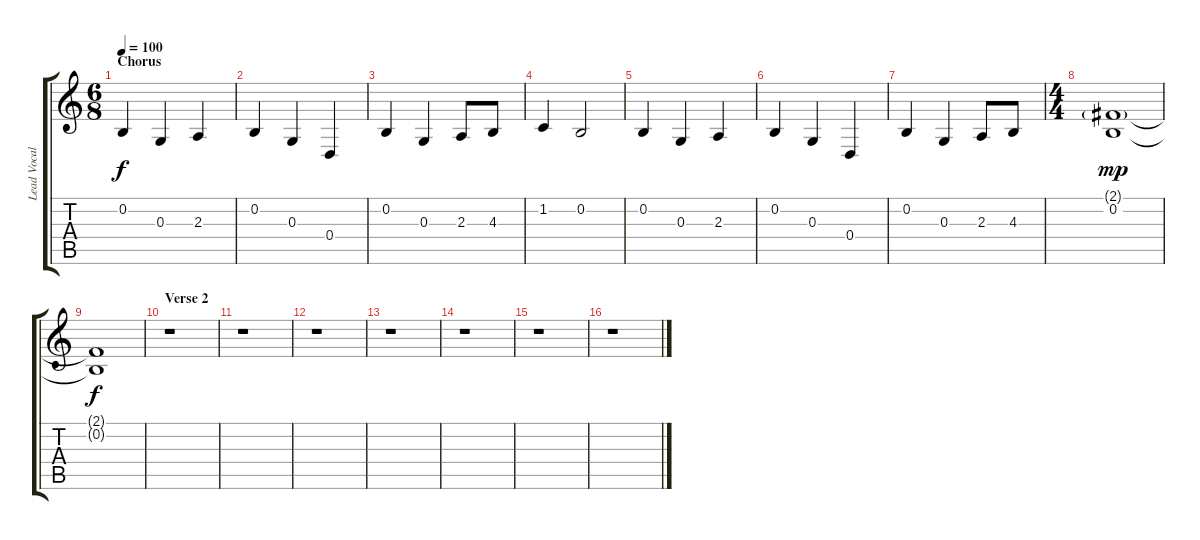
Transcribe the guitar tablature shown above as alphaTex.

\track ("Lead Vocals" "Lead Vocal") {instrument clarinet}
\staff {score tabs}
\tuning (E4 B3 G3 D3 A2 E2) {hide}
\ts (6 8)
\section ("" "Chorus")
\tempo 100
\clef g2
\ks c
0.2.4{dy f} 0.3.4 2.3.4 |
0.2.4 0.3.4 0.4.4 |
0.2.4 0.3.4 2.3.8 4.3.8 |
1.2.4 0.2.2 |
0.2.4 0.3.4 2.3.4 |
0.2.4 0.3.4 0.4.4 |
0.2.4 0.3.4 2.3.8 4.3.8 |
\ts (4 4)
(2.1{g} 0.2).1{dy mp} |
(2.1{t} 0.2{t}).1{dy f} |
\section ("" "Verse 2")
r.1 |
r.1 |
r.1 |
r.1 |
r.1 |
r.1 |
r.1
